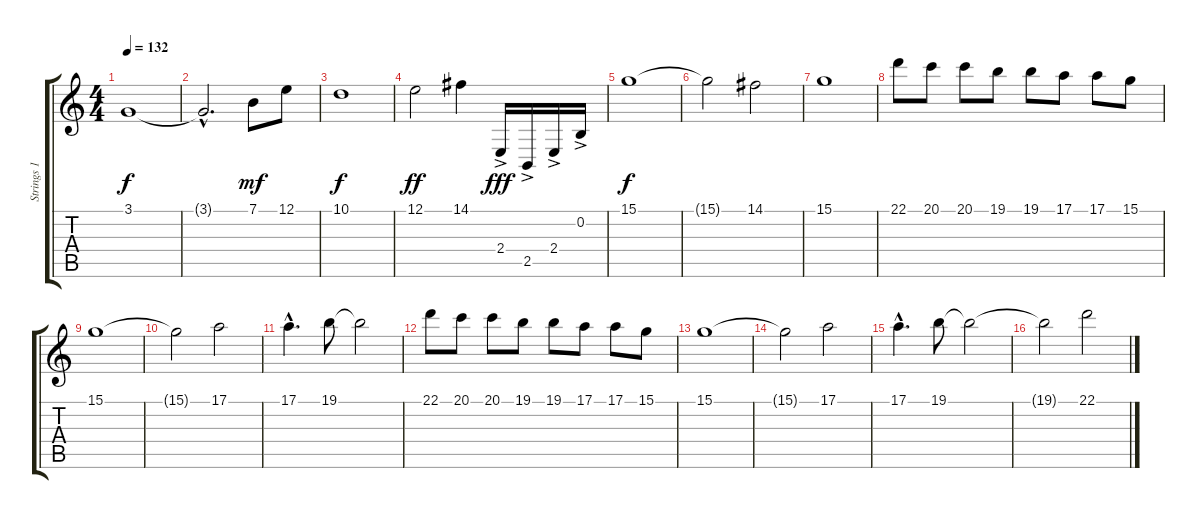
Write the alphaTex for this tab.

\track ("Strings 1" "Strings 1") {instrument stringensemble1}
\staff {score tabs}
\tuning (E4 B3 G3 D3 A2 E2) {hide}
\ts (4 4)
\tempo 132
\clef g2
\ks c
3.1.1{dy f volume 7} |
3.1{hac t}.2{d} 7.1.8{dy mf} 12.1.8 |
10.1.1{dy f} |
12.1.2{dy ff} 14.1.4 2.4{ac}.16{dy fff volume 12} 2.5{ac}.16 2.4{ac}.16 0.2{ac}.16 |
15.1.1{dy f volume 10} |
15.1{t}.2 14.1.2 |
15.1.1 |
22.1.8 20.1.8 20.1.8 19.1.8 19.1.8 17.1.8 17.1.8 15.1.8 |
15.1.1 |
15.1{t}.2 17.1.2 |
17.1{hac}.4{d} 19.1.8 19.1{t}.2 |
22.1.8 20.1.8 20.1.8 19.1.8 19.1.8 17.1.8 17.1.8 15.1.8 |
15.1.1 |
15.1{t}.2 17.1.2 |
17.1{hac}.4{d} 19.1.8 19.1{t}.2 |
19.1{t}.2 22.1.2
